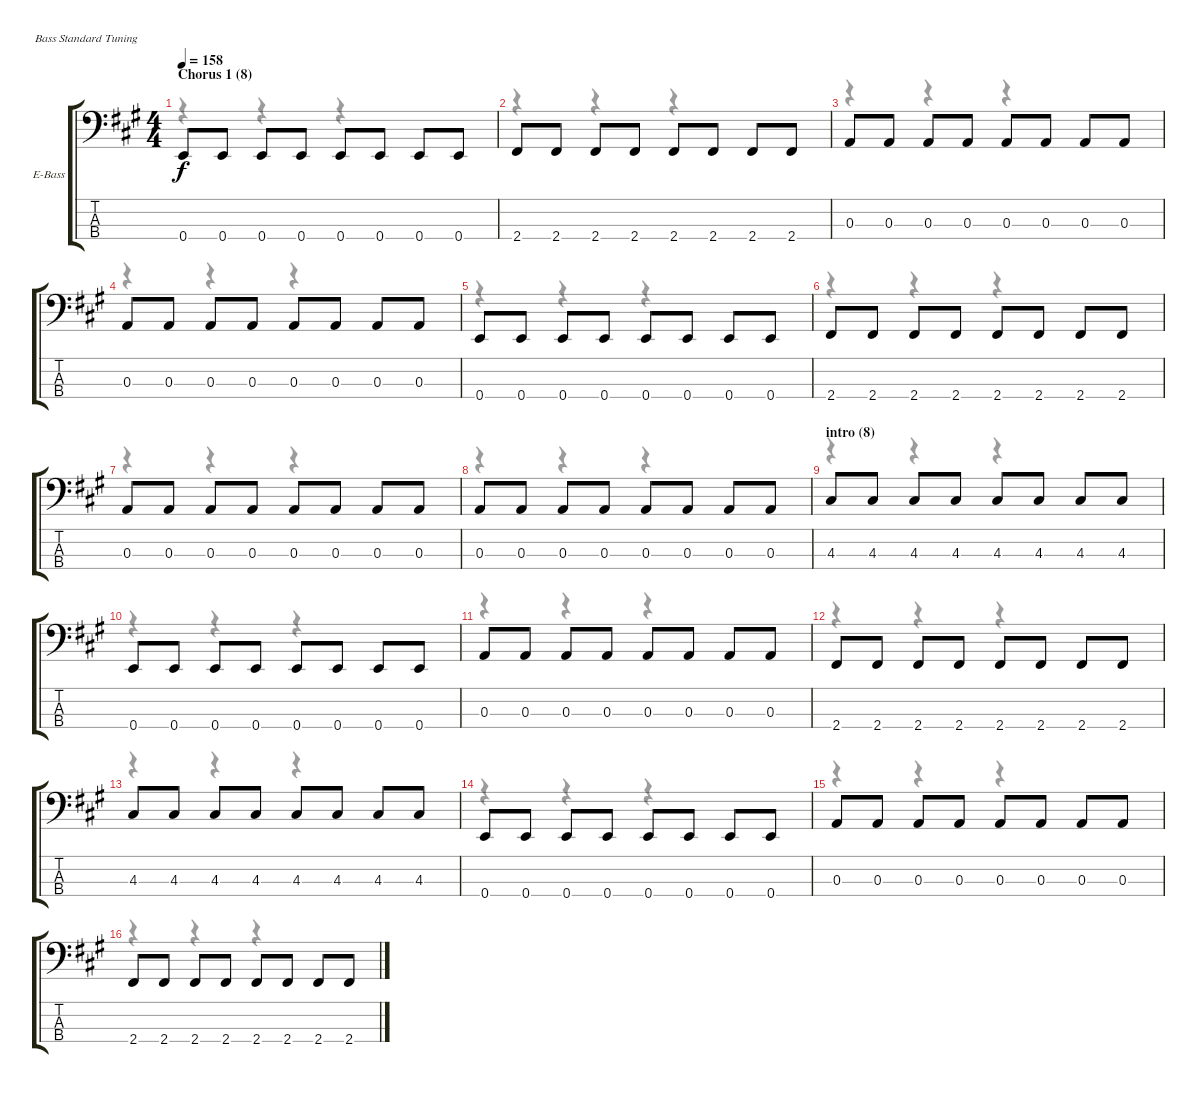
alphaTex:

\bracketExtendMode groupsimilarinstruments
\firstSystemTrackNameOrientation horizontal
\otherSystemsTrackNameOrientation horizontal
\track ("Bass" "E-Bass") {instrument electricbassfinger}
\staff {score tabs}
\tuning (G2 D2 A1 E1)
\voice
\ts (4 4)
\section ("" "Chorus 1 (8)")
\tempo 158
\clef f4
\ks a
0.4.8{dy f} 0.4.8 0.4.8 0.4.8 0.4.8 0.4.8 0.4.8 0.4.8 |
2.4.8 2.4.8 2.4.8 2.4.8 2.4.8 2.4.8 2.4.8 2.4.8 |
0.3.8 0.3.8 0.3.8 0.3.8 0.3.8 0.3.8 0.3.8 0.3.8 |
0.3.8 0.3.8 0.3.8 0.3.8 0.3.8 0.3.8 0.3.8 0.3.8 |
0.4.8 0.4.8 0.4.8 0.4.8 0.4.8 0.4.8 0.4.8 0.4.8 |
2.4.8 2.4.8 2.4.8 2.4.8 2.4.8 2.4.8 2.4.8 2.4.8 |
0.3.8 0.3.8 0.3.8 0.3.8 0.3.8 0.3.8 0.3.8 0.3.8 |
0.3.8 0.3.8 0.3.8 0.3.8 0.3.8 0.3.8 0.3.8 0.3.8 |
\section ("" "intro (8)")
4.3.8 4.3.8 4.3.8 4.3.8 4.3.8 4.3.8 4.3.8 4.3.8 |
0.4.8 0.4.8 0.4.8 0.4.8 0.4.8 0.4.8 0.4.8 0.4.8 |
0.3.8 0.3.8 0.3.8 0.3.8 0.3.8 0.3.8 0.3.8 0.3.8 |
2.4.8 2.4.8 2.4.8 2.4.8 2.4.8 2.4.8 2.4.8 2.4.8 |
4.3.8 4.3.8 4.3.8 4.3.8 4.3.8 4.3.8 4.3.8 4.3.8 |
0.4.8 0.4.8 0.4.8 0.4.8 0.4.8 0.4.8 0.4.8 0.4.8 |
0.3.8 0.3.8 0.3.8 0.3.8 0.3.8 0.3.8 0.3.8 0.3.8 |
2.4.8 2.4.8 2.4.8 2.4.8 2.4.8 2.4.8 2.4.8 2.4.8
\voice
\clef f4
\ottava regular
\simile none
\ks a
r.4{dy mf} r.4 r.4 |
r.4 r.4 r.4 |
r.4 r.4 r.4 |
r.4 r.4 r.4 |
r.4 r.4 r.4 |
r.4 r.4 r.4 |
r.4 r.4 r.4 |
r.4 r.4 r.4 |
r.4 r.4 r.4 |
r.4 r.4 r.4 |
r.4 r.4 r.4 |
r.4 r.4 r.4 |
r.4 r.4 r.4 |
r.4 r.4 r.4 |
r.4 r.4 r.4 |
r.4 r.4 r.4
